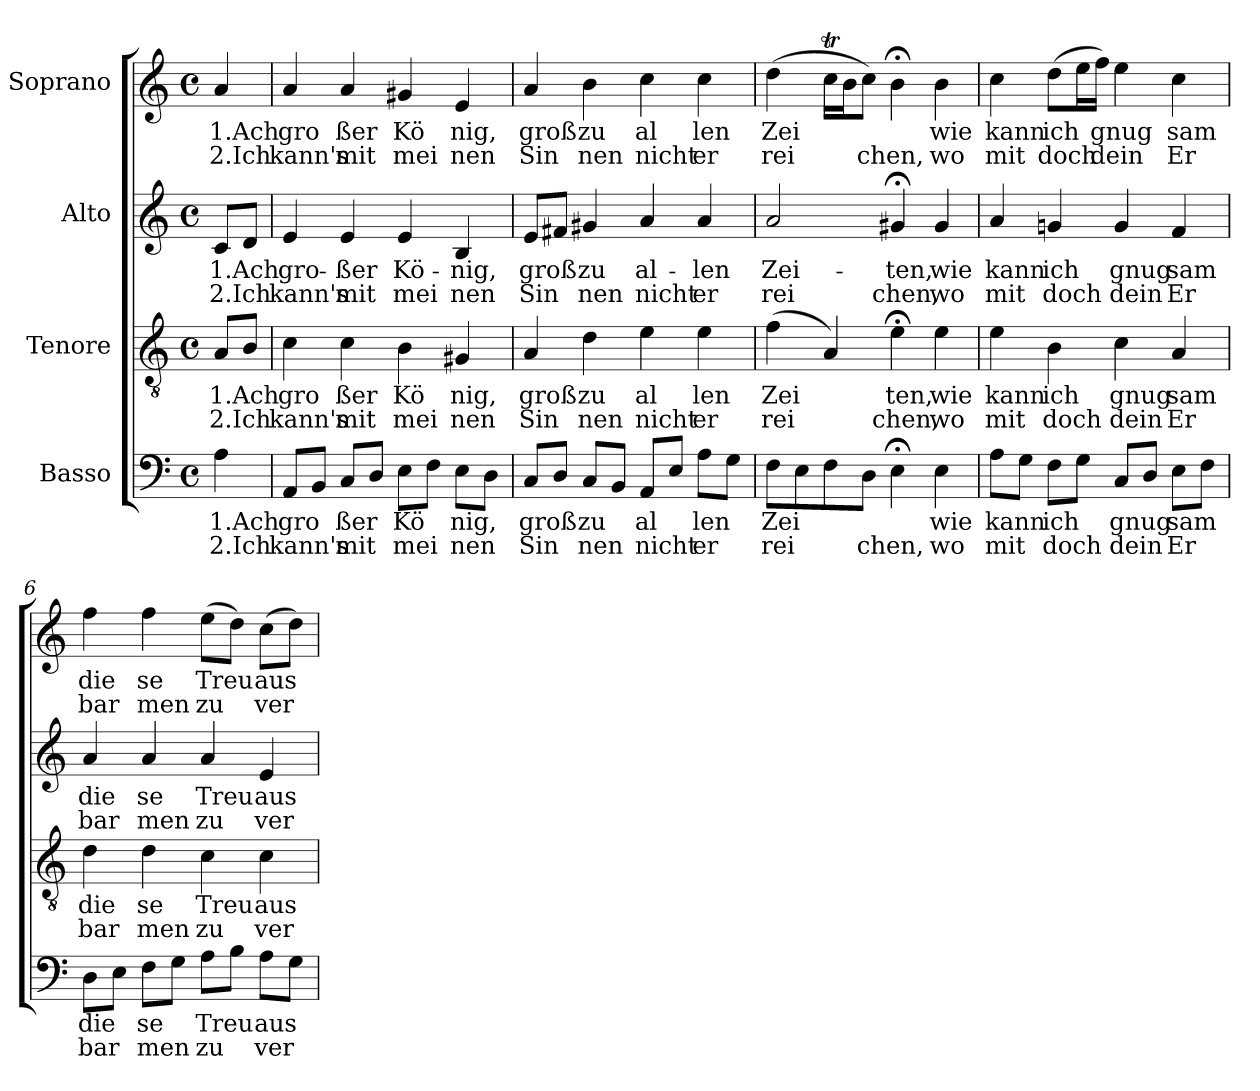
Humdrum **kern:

**kern	**text	**text	**kern	**text	**text	**kern	**text	**text	**kern	**text	**text
*part4	*part4	*part4	*part3	*part3	*part3	*part2	*part2	*part2	*part1	*part1	*part1
*staff4	*staff4	*staff4	*staff3	*staff3	*staff3	*staff2	*staff2	*staff2	*staff1	*staff1	*staff1
*I"Basso	*	*	*I"Tenore	*	*	*I"Alto	*	*	*I"Soprano	*	*
*clefF4	*	*	*clefGv2	*	*	*clefG2	*	*	*clefG2	*	*
*k[]	*	*	*k[]	*	*	*k[]	*	*	*k[]	*	*
*C:	*	*	*C:	*	*	*C:	*	*	*C:	*	*
*M4/4	*	*	*M4/4	*	*	*M4/4	*	*	*M4/4	*	*
*met(c)	*	*	*met(c)	*	*	*met(c)	*	*	*met(c)	*	*
=1	=1	=1	=1	=1	=1	=1	=1	=1	=1	=1	=1
!	!LO:LY:b:rj	!LO:LY:b:rj	!	!LO:LY:b:rj	!LO:LY:b:rj	!	!LO:LY:b:rj	!LO:LY:b:rj	!	!LO:LY:b:rj	!LO:LY:b:rj
4A\	1.Ach	2.Ich	8A/L	1.Ach	2.Ich	8c/L	1.Ach	2.Ich	4a/	1.Ach	2.Ich
.	.	.	8B/J	.	.	8d/J	.	.	.	.	.
=2!	=2!	=2!	=2!	=2!	=2!	=2!	=2!	=2!	=2!	=2!	=2!
!	!LO:LY:b:rj	!LO:LY:b:rj	!	!LO:LY:b:rj	!LO:LY:b:rj	!	!LO:LY:b:rj	!LO:LY:b:rj	!	!LO:LY:b:rj	!LO:LY:b:rj
8AA/L	gro	kann's	4c\	gro	kann's	4e/	gro-	kann's	4a/	gro	kann's
8BB/J	.	.	.	.	.	.	.	.	.	.	.
!	!LO:LY:b:rj	!LO:LY:b:rj	!	!LO:LY:b:rj	!LO:LY:b:rj	!	!LO:LY:b:rj	!LO:LY:b:rj	!	!LO:LY:b:rj	!LO:LY:b:rj
8C/L	ßer	mit	4c\	ßer	mit	4e/	-ßer	mit	4a/	ßer	mit
8D/J	.	.	.	.	.	.	.	.	.	.	.
!	!LO:LY:b:rj	!LO:LY:b:rj	!	!LO:LY:b:rj	!LO:LY:b:rj	!	!LO:LY:b:rj	!LO:LY:b:rj	!	!LO:LY:b:rj	!LO:LY:b:rj
8E\L	Kö	mei	4B\	Kö	mei	4e/	Kö-	mei	4g#X/	Kö	mei
8F\J	.	.	.	.	.	.	.	.	.	.	.
!	!LO:LY:b:rj	!LO:LY:b:rj	!	!LO:LY:b:rj	!LO:LY:b:rj	!	!LO:LY:b:rj	!LO:LY:b:rj	!	!LO:LY:b:rj	!LO:LY:b:rj
8E\L	nig,	nen	4G#X/	nig,	nen	4B/	-nig,	nen	4e/	nig,	nen
8D\J	.	.	.	.	.	.	.	.	.	.	.
=3!	=3!	=3!	=3!	=3!	=3!	=3!	=3!	=3!	=3!	=3!	=3!
!	!LO:LY:b:rj	!LO:LY:b:rj	!	!LO:LY:b:rj	!LO:LY:b:rj	!	!LO:LY:b:rj	!LO:LY:b:rj	!	!LO:LY:b:rj	!LO:LY:b:rj
8C/L	groß	Sin	4A/	groß	Sin	8e/L	groß	Sin	4a/	groß	Sin
8D/J	.	.	.	.	.	8f#X/J	.	.	.	.	.
!	!LO:LY:b:rj	!LO:LY:b:rj	!	!LO:LY:b:rj	!LO:LY:b:rj	!	!LO:LY:b:rj	!LO:LY:b:rj	!	!LO:LY:b:rj	!LO:LY:b:rj
8C/L	zu	nen	4d\	zu	nen	4g#X/	zu	nen	4b\	zu	nen
8BB/J	.	.	.	.	.	.	.	.	.	.	.
!	!LO:LY:b:rj	!LO:LY:b:rj	!	!LO:LY:b:rj	!LO:LY:b:rj	!	!LO:LY:b:rj	!LO:LY:b:rj	!	!LO:LY:b:rj	!LO:LY:b:rj
8AA/L	al	nicht	4e\	al	nicht	4a/	al-	nicht	4cc\	al	nicht
8E/J	.	.	.	.	.	.	.	.	.	.	.
!	!LO:LY:b:rj	!LO:LY:b:rj	!	!LO:LY:b:rj	!LO:LY:b:rj	!	!LO:LY:b:rj	!LO:LY:b:rj	!	!LO:LY:b:rj	!LO:LY:b:rj
8A\L	len	er	4e\	len	er	4a/	-len	er	4cc\	len	er
8G\J	.	.	.	.	.	.	.	.	.	.	.
=4!	=4!	=4!	=4!	=4!	=4!	=4!	=4!	=4!	=4!	=4!	=4!
!	!LO:LY:b:rj	!LO:LY:b:rj	!	!LO:LY:b:rj	!LO:LY:b:rj	!	!LO:LY:b:rj	!LO:LY:b:rj	!	!LO:LY:b:rj	!LO:LY:b:rj
8F\L	Zei	rei	(>4f\	Zei	rei	2a/	Zei-	rei	(>4dd\	Zei	rei
8E\	.	.	.	.	.	.	.	.	.	.	.
8F\	.	.	4A/)	.	.	.	.	.	16ccT\LL	.	.
.	.	.	.	.	.	.	.	.	16b\J	.	.
!	!	!LO:LY:b:rj	!	!	!	!	!	!	!	!	!LO:LY:b:rj
8D\J	.	chen,	.	.	.	.	.	.	8cc\J)	.	chen,
!	!	!	!	!LO:LY:b:rj	!LO:LY:b:rj	!	!LO:LY:b:rj	!LO:LY:b:rj	!	!	!
4E;<\	.	.	4e;<\	ten,	chen,	4g#X;</	-ten,	chen,	4b;<\	.	.
!	!LO:LY:b:rj	!LO:LY:b:rj	!	!LO:LY:b:rj	!LO:LY:b:rj	!	!LO:LY:b:rj	!LO:LY:b:rj	!	!LO:LY:b:rj	!LO:LY:b:rj
4E\	wie	wo	4e\	wie	wo	4g#/	wie	wo	4b\	wie	wo
!!LO:LB:g=z
=5!	=5!	=5!	=5!	=5!	=5!	=5!	=5!	=5!	=5!	=5!	=5!
!	!LO:LY:b:rj	!LO:LY:b:rj	!	!LO:LY:b:rj	!LO:LY:b:rj	!	!LO:LY:b:rj	!LO:LY:b:rj	!	!LO:LY:b:rj	!LO:LY:b:rj
8A\L	kann	mit	4e\	kann	mit	4a/	kann	mit	4cc\	kann	mit
8G\J	.	.	.	.	.	.	.	.	.	.	.
!	!LO:LY:b:rj	!LO:LY:b:rj	!	!LO:LY:b:rj	!LO:LY:b:rj	!	!LO:LY:b:rj	!LO:LY:b:rj	!	!LO:LY:b:rj	!LO:LY:b:rj
8F\L	ich	doch	4B\	ich	doch	4gn/	ich	doch	(>8dd\L	ich	doch
8G\J	.	.	.	.	.	.	.	.	16ee\L	.	.
!	!	!	!	!	!	!	!	!	!	!LO:LY:b:rj	!LO:LY:b:rj
.	.	.	.	.	.	.	.	.	16ff\JJ)	gnug	dein
!	!LO:LY:b:rj	!LO:LY:b:rj	!	!LO:LY:b:rj	!LO:LY:b:rj	!	!LO:LY:b:rj	!LO:LY:b:rj	!	!	!
8C/L	gnug	dein	4c\	gnug	dein	4g/	gnug	dein	4ee\	.	.
8D/J	.	.	.	.	.	.	.	.	.	.	.
!	!LO:LY:b:rj	!LO:LY:b:rj	!	!LO:LY:b:rj	!LO:LY:b:rj	!	!LO:LY:b:rj	!LO:LY:b:rj	!	!LO:LY:b:rj	!LO:LY:b:rj
8E\L	sam	Er	4A/	sam	Er	4f/	sam	Er	4cc\	sam	Er
8F\J	.	.	.	.	.	.	.	.	.	.	.
=6!	=6!	=6!	=6!	=6!	=6!	=6!	=6!	=6!	=6!	=6!	=6!
!	!LO:LY:b:rj	!LO:LY:b:rj	!	!LO:LY:b:rj	!LO:LY:b:rj	!	!LO:LY:b:rj	!LO:LY:b:rj	!	!LO:LY:b:rj	!LO:LY:b:rj
8D\L	die	bar	4d\	die	bar	4a/	die	bar	4ff\	die	bar
8E\J	.	.	.	.	.	.	.	.	.	.	.
!	!LO:LY:b:rj	!LO:LY:b:rj	!	!LO:LY:b:rj	!LO:LY:b:rj	!	!LO:LY:b:rj	!LO:LY:b:rj	!	!LO:LY:b:rj	!LO:LY:b:rj
8F\L	se	men	4d\	se	men	4a/	se	men	4ff\	se	men
8G\J	.	.	.	.	.	.	.	.	.	.	.
!	!LO:LY:b:rj	!LO:LY:b:rj	!	!LO:LY:b:rj	!LO:LY:b:rj	!	!LO:LY:b:rj	!LO:LY:b:rj	!	!LO:LY:b:rj	!LO:LY:b:rj
8A\L	Treu	zu	4c\	Treu	zu	4a/	Treu	zu	(>8ee\L	Treu	zu
8B\J	.	.	.	.	.	.	.	.	8dd\J)	.	.
!	!LO:LY:b:rj	!LO:LY:b:rj	!	!LO:LY:b:rj	!LO:LY:b:rj	!	!LO:LY:b:rj	!LO:LY:b:rj	!	!LO:LY:b:rj	!LO:LY:b:rj
8A\L	aus	ver	4c\	aus	ver	4e/	aus	ver	(>8cc\L	aus	ver
8G\J	.	.	.	.	.	.	.	.	8dd\J)	.	.
=!	=!	=!	=!	=!	=!	=!	=!	=!	=!	=!	=!
*-	*-	*-	*-	*-	*-	*-	*-	*-	*-	*-	*-
